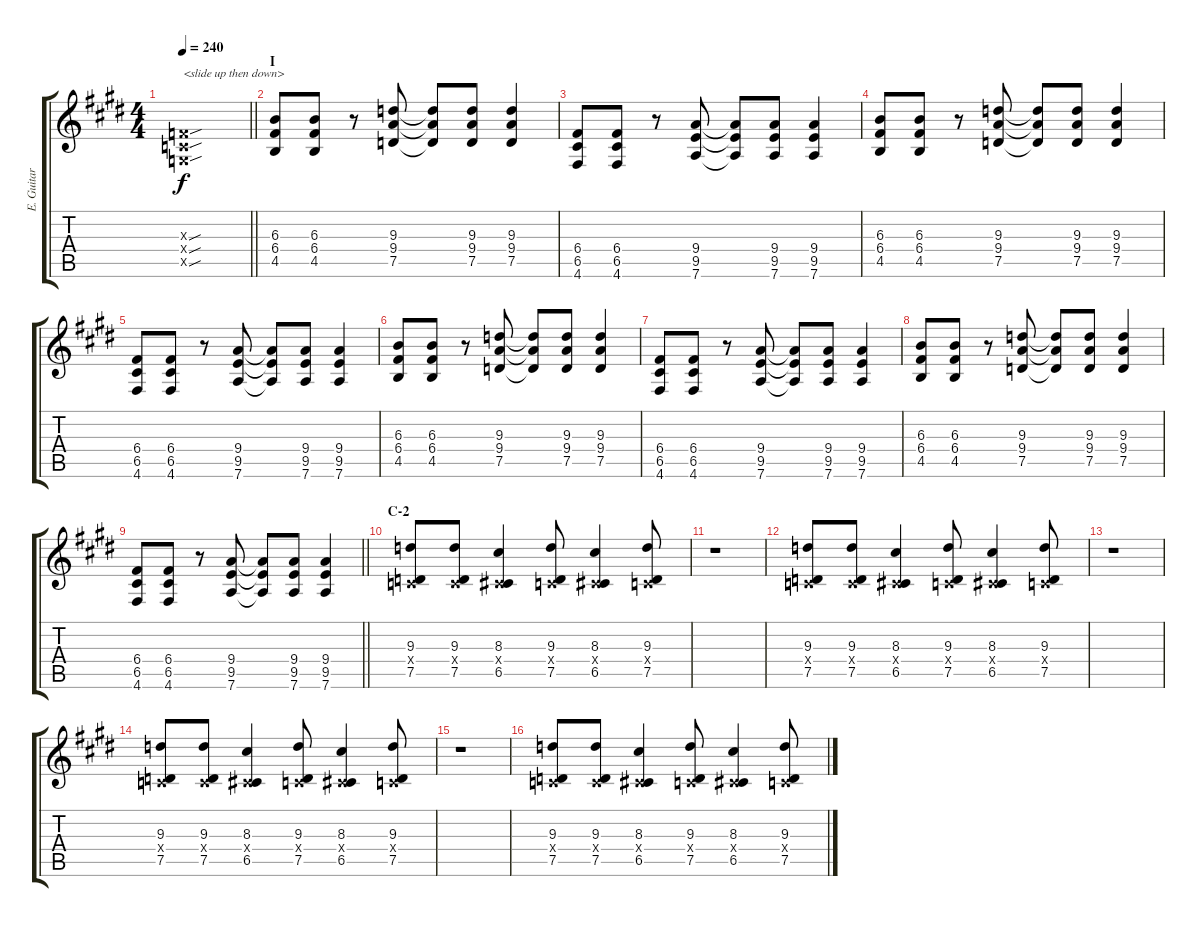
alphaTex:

\track ("E. Guitar II" "E. Guitar ") {instrument overdrivenguitar}
\staff {score tabs}
\tuning (D4 A3 F3 C3 G2 D2) {hide}
\ts (4 4)
\tempo 240
\clef g2
\barLineRight lightlight
\ks e
(0.3{sou x} 0.4{sou x} 0.5{sou x}).1{txt "<slide up then down>" dy f} |
\section ("" "I")
(6.3 6.4 4.5).8 (6.3 6.4 4.5).8 r.8 (9.3 9.4 7.5).8 (9.3{t} 9.4{t} 7.5{t}).8 (9.3 9.4 7.5).8 (9.3 9.4 7.5).4 |
(6.4 6.5 4.6).8 (6.4 6.5 4.6).8 r.8 (9.4 9.5 7.6).8 (9.4{t} 9.5{t} 7.6{t}).8 (9.4 9.5 7.6).8 (9.4 9.5 7.6).4 |
(6.3 6.4 4.5).8 (6.3 6.4 4.5).8 r.8 (9.3 9.4 7.5).8 (9.3{t} 9.4{t} 7.5{t}).8 (9.3 9.4 7.5).8 (9.3 9.4 7.5).4 |
(6.4 6.5 4.6).8 (6.4 6.5 4.6).8 r.8 (9.4 9.5 7.6).8 (9.4{t} 9.5{t} 7.6{t}).8 (9.4 9.5 7.6).8 (9.4 9.5 7.6).4 |
(6.3 6.4 4.5).8 (6.3 6.4 4.5).8 r.8 (9.3 9.4 7.5).8 (9.3{t} 9.4{t} 7.5{t}).8 (9.3 9.4 7.5).8 (9.3 9.4 7.5).4 |
(6.4 6.5 4.6).8 (6.4 6.5 4.6).8 r.8 (9.4 9.5 7.6).8 (9.4{t} 9.5{t} 7.6{t}).8 (9.4 9.5 7.6).8 (9.4 9.5 7.6).4 |
(6.3 6.4 4.5).8 (6.3 6.4 4.5).8 r.8 (9.3 9.4 7.5).8 (9.3{t} 9.4{t} 7.5{t}).8 (9.3 9.4 7.5).8 (9.3 9.4 7.5).4 |
\barLineRight lightlight
(6.4 6.5 4.6).8 (6.4 6.5 4.6).8 r.8 (9.4 9.5 7.6).8 (9.4{t} 9.5{t} 7.6{t}).8 (9.4 9.5 7.6).8 (9.4 9.5 7.6).4 |
\section ("" "C-2")
(9.3 0.4{x} 7.5).8 (9.3 0.4{x} 7.5).8 (8.3 0.4{x} 6.5).4 (9.3 0.4{x} 7.5).8 (8.3 0.4{x} 6.5).4 (9.3 0.4{x} 7.5).8 |
r.1 |
(9.3 0.4{x} 7.5).8 (9.3 0.4{x} 7.5).8 (8.3 0.4{x} 6.5).4 (9.3 0.4{x} 7.5).8 (8.3 0.4{x} 6.5).4 (9.3 0.4{x} 7.5).8 |
r.1 |
(9.3 0.4{x} 7.5).8 (9.3 0.4{x} 7.5).8 (8.3 0.4{x} 6.5).4 (9.3 0.4{x} 7.5).8 (8.3 0.4{x} 6.5).4 (9.3 0.4{x} 7.5).8 |
r.1 |
(9.3 0.4{x} 7.5).8 (9.3 0.4{x} 7.5).8 (8.3 0.4{x} 6.5).4 (9.3 0.4{x} 7.5).8 (8.3 0.4{x} 6.5).4 (9.3 0.4{x} 7.5).8
